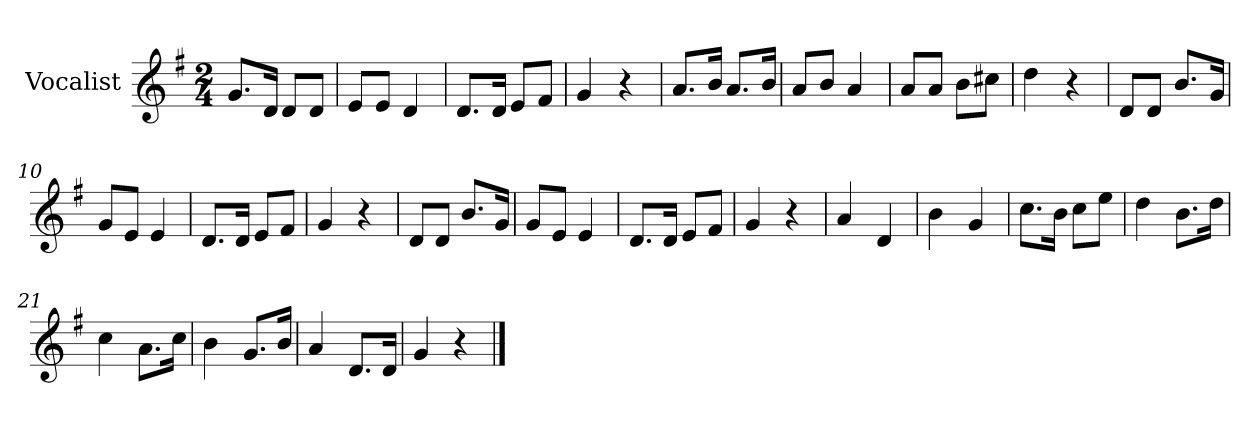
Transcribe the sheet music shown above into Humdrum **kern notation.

**kern
*part1
*staff1
*I"Vocalist
*k[f#]
*G:
*M2/4
=1
8.gL
16dJk
8dL
8dJ
=2
8eL
8eJ
4d
=3
8.dL
16dJk
8eL
8f#J
=4
4g
4r
=5
8.aL
16bJk
8.aL
16bJk
=6
8aL
8bJ
4a
=7
8aL
8aJ
8bL
8cc#XJ
=8
4dd
4r
=9
8dL
8dJ
8.bL
16gJk
=10
8gL
8eJ
4e
=11
8.dL
16dJk
8eL
8f#J
=12
4g
4r
=13
8dL
8dJ
8.bL
16gJk
=14
8gL
8eJ
4e
=15
8.dL
16dJk
8eL
8f#J
=16
4g
4r
=17
4a
4d
=18
4b
4g
=19
8.ccL
16bJk
8ccL
8eeJ
=20
4dd
8.bL
16ddJk
=21
4cc
8.aL
16ccJk
=22
4b
8.gL
16bJk
=23
4a
8.dL
16dJk
=24
4g
4r
==
*-
